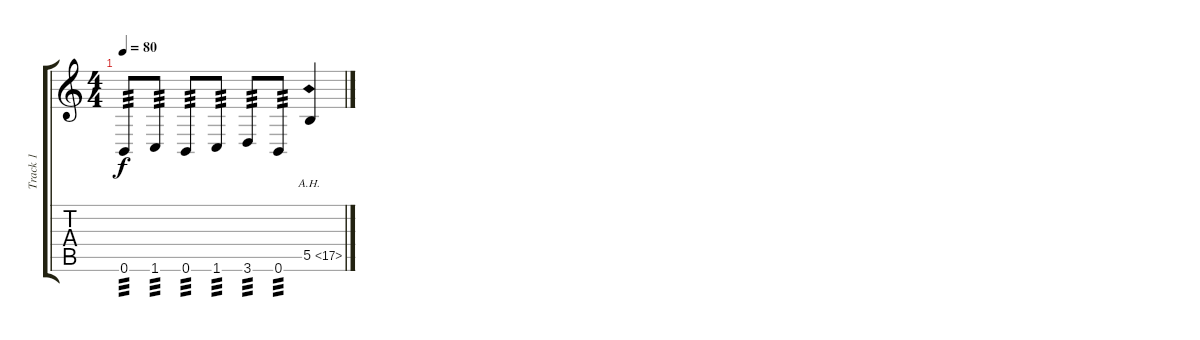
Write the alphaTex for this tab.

\track ("Track 1" "Track 1") {instrument distortionguitar}
\staff {score tabs}
\tuning (Db4 Ab3 E3 B2 Gb2 B1) {hide}
\ts (4 4)
\tempo 80
\clef g2
\ks c
0.6.8{tp 3 dy f} 1.6.8{tp 3} 0.6.8{tp 3} 1.6.8{tp 3} 3.6.8{tp 3} 0.6.8{tp 3} 5.5{ah 12}.4
